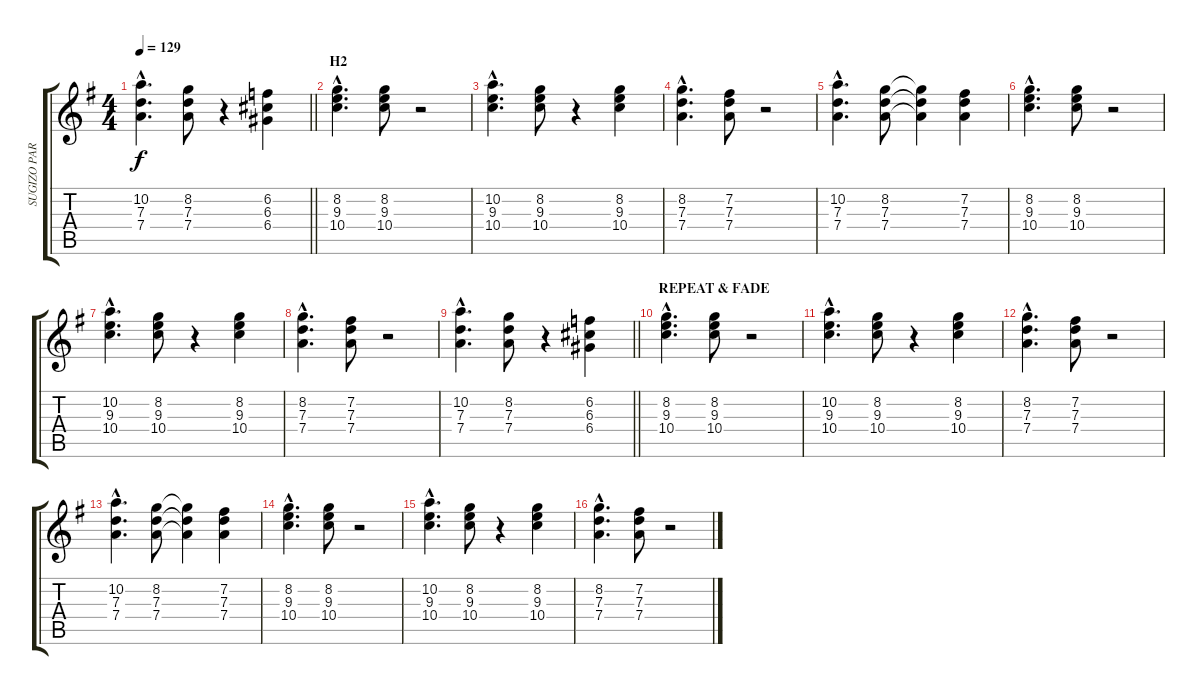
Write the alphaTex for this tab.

\track ("SUGIZO PART 2" "SUGIZO PAR") {instrument distortionguitar}
\staff {score tabs}
\tuning (E4 B3 G3 D3 A2 E2) {hide}
\ts (4 4)
\tempo 129
\clef g2
\barLineRight lightlight
\ks g
(10.2{hac} 7.3{hac} 7.4{hac}).4{d dy f} (8.2 7.3 7.4).8 r.4 (6.2 6.3 6.4).4 |
\section ("" "H2")
(8.2{hac} 9.3{hac} 10.4{hac}).4{d volume 12} (8.2 9.3 10.4).8 r.2 |
(10.2{hac} 9.3{hac} 10.4{hac}).4{d} (8.2 9.3 10.4).8 r.4 (8.2 9.3 10.4).4 |
(8.2{hac} 7.3{hac} 7.4{hac}).4{d} (7.2 7.3 7.4).8 r.2 |
(10.2{hac} 7.3{hac} 7.4{hac}).4{d} (8.2 7.3 7.4).8 (8.2{t} 7.3{t} 7.4{t}).4 (7.2 7.3 7.4).4 |
(8.2{hac} 9.3{hac} 10.4{hac}).4{d} (8.2 9.3 10.4).8 r.2 |
(10.2{hac} 9.3{hac} 10.4{hac}).4{d} (8.2 9.3 10.4).8 r.4 (8.2 9.3 10.4).4 |
(8.2{hac} 7.3{hac} 7.4{hac}).4{d} (7.2 7.3 7.4).8 r.2 |
\barLineRight lightlight
(10.2{hac} 7.3{hac} 7.4{hac}).4{d} (8.2 7.3 7.4).8 r.4 (6.2 6.3 6.4).4 |
\section ("" "REPEAT & FADE")
(8.2{hac} 9.3{hac} 10.4{hac}).4{d} (8.2 9.3 10.4).8 r.2 |
(10.2{hac} 9.3{hac} 10.4{hac}).4{d} (8.2 9.3 10.4).8 r.4 (8.2 9.3 10.4).4 |
(8.2{hac} 7.3{hac} 7.4{hac}).4{d} (7.2 7.3 7.4).8 r.2 |
(10.2{hac} 7.3{hac} 7.4{hac}).4{d} (8.2 7.3 7.4).8 (8.2{t} 7.3{t} 7.4{t}).4 (7.2 7.3 7.4).4 |
(8.2{hac} 9.3{hac} 10.4{hac}).4{d} (8.2 9.3 10.4).8 r.2 |
(10.2{hac} 9.3{hac} 10.4{hac}).4{d} (8.2 9.3 10.4).8 r.4 (8.2 9.3 10.4).4 |
(8.2{hac} 7.3{hac} 7.4{hac}).4{d} (7.2 7.3 7.4).8 r.2
